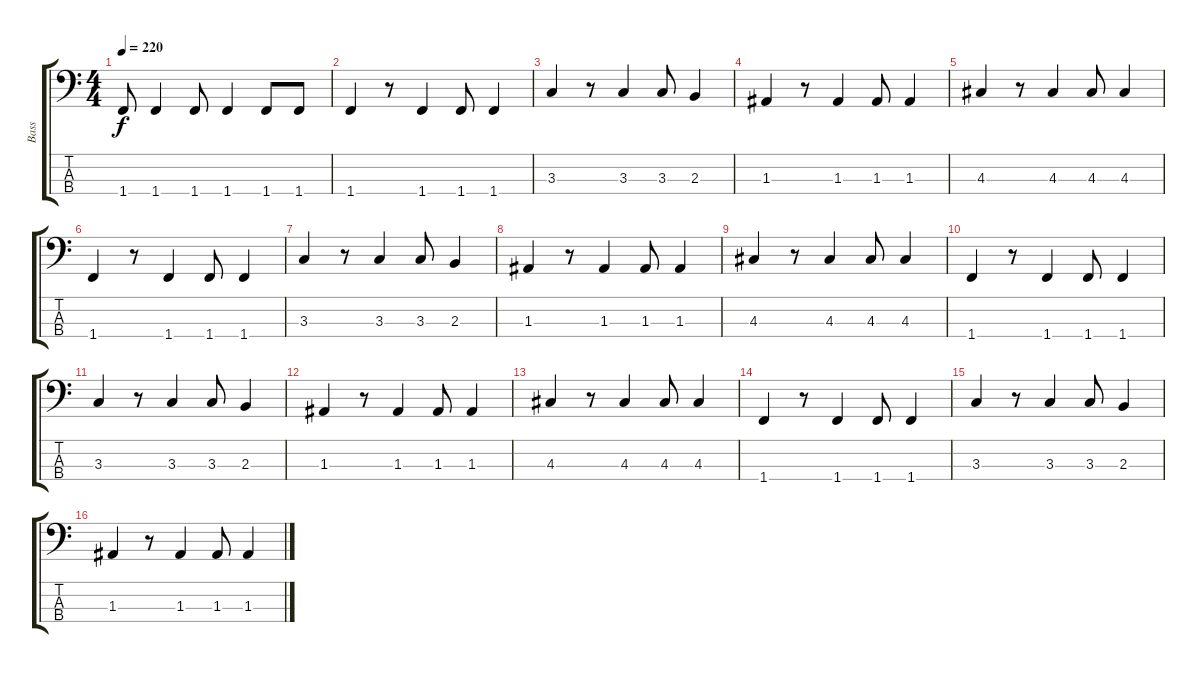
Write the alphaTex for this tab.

\track ("Bass" "Bass") {instrument electricbassfinger}
\staff {score tabs}
\tuning (G2 D2 A1 E1) {hide}
\ts (4 4)
\tempo 220
\clef f4
\ks c
1.4.8{dy f} 1.4.4 1.4.8 1.4.4 1.4.8 1.4.8 |
1.4.4 r.8 1.4.4 1.4.8 1.4.4 |
3.3.4 r.8 3.3.4 3.3.8 2.3.4 |
1.3.4 r.8 1.3.4 1.3.8 1.3.4 |
4.3.4 r.8 4.3.4 4.3.8 4.3.4 |
1.4.4 r.8 1.4.4 1.4.8 1.4.4 |
3.3.4 r.8 3.3.4 3.3.8 2.3.4 |
1.3.4 r.8 1.3.4 1.3.8 1.3.4 |
4.3.4 r.8 4.3.4 4.3.8 4.3.4 |
1.4.4 r.8 1.4.4 1.4.8 1.4.4 |
3.3.4 r.8 3.3.4 3.3.8 2.3.4 |
1.3.4 r.8 1.3.4 1.3.8 1.3.4 |
4.3.4 r.8 4.3.4 4.3.8 4.3.4 |
1.4.4 r.8 1.4.4 1.4.8 1.4.4 |
3.3.4 r.8 3.3.4 3.3.8 2.3.4 |
1.3.4 r.8 1.3.4 1.3.8 1.3.4
